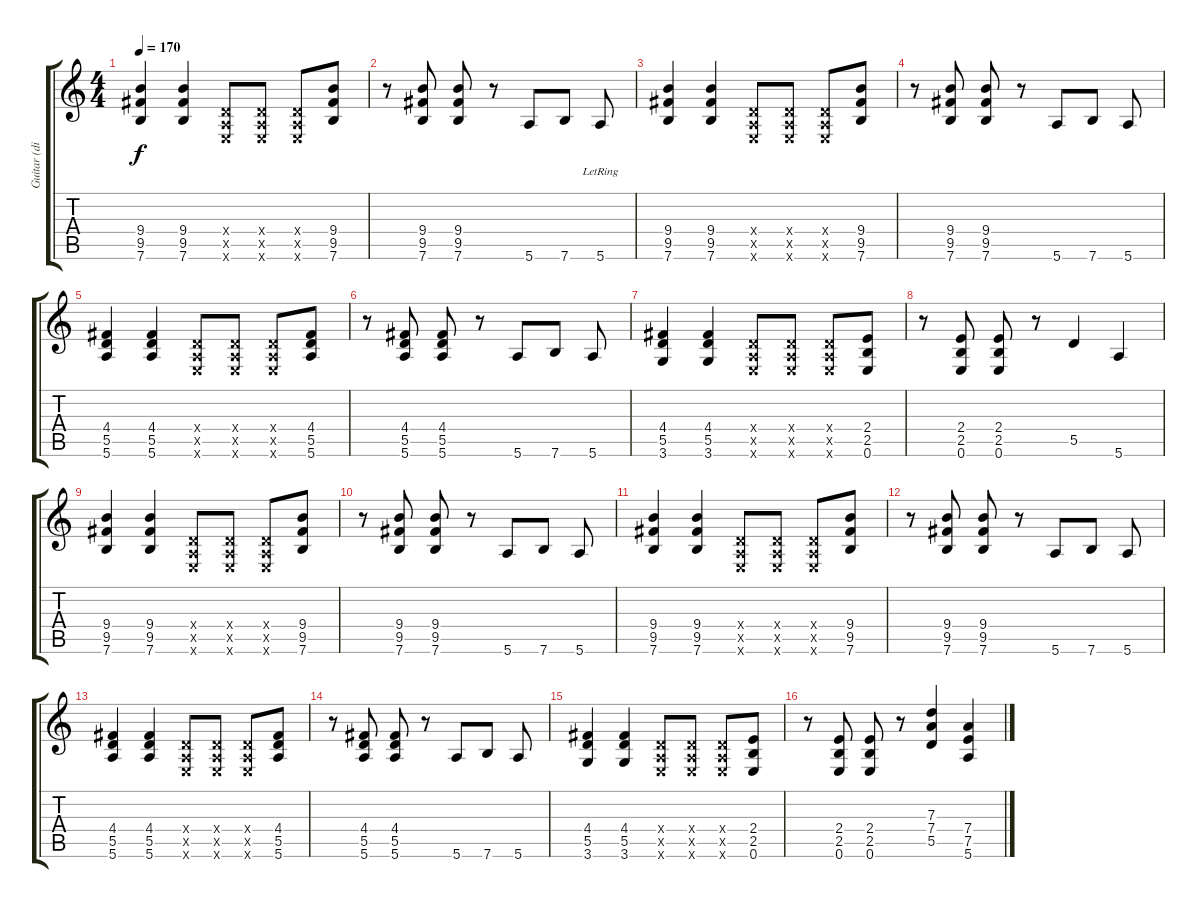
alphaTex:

\track ("Guitar (distorted)" "Guitar (di") {instrument distortionguitar}
\staff {score tabs}
\tuning (E4 B3 G3 D3 A2 E2) {hide}
\ts (4 4)
\tempo 170
\clef g2
\ks c
(9.4 9.5 7.6).4{dy f} (9.4 9.5 7.6).4 (0.4{x} 0.5{x} 0.6{x}).8 (0.4{x} 0.5{x} 0.6{x}).8 (0.4{x} 0.5{x} 0.6{x}).8 (9.4 9.5 7.6).8 |
r.8 (9.4 9.5 7.6).8 (9.4 9.5 7.6).8 r.8 5.6.8 7.6.8 5.6{lr}.8 |
(9.4 9.5 7.6).4 (9.4 9.5 7.6).4 (0.4{x} 0.5{x} 0.6{x}).8 (0.4{x} 0.5{x} 0.6{x}).8 (0.4{x} 0.5{x} 0.6{x}).8 (9.4 9.5 7.6).8 |
r.8 (9.4 9.5 7.6).8 (9.4 9.5 7.6).8 r.8 5.6.8 7.6.8 5.6.8 |
(4.4 5.5 5.6).4 (4.4 5.5 5.6).4 (0.4{x} 0.5{x} 0.6{x}).8 (0.4{x} 0.5{x} 0.6{x}).8 (0.4{x} 0.5{x} 0.6{x}).8 (4.4 5.5 5.6).8 |
r.8 (4.4 5.5 5.6).8 (4.4 5.5 5.6).8 r.8 5.6.8 7.6.8 5.6.8 |
(4.4 5.5 3.6).4 (4.4 5.5 3.6).4 (0.4{x} 0.5{x} 0.6{x}).8 (0.4{x} 0.5{x} 0.6{x}).8 (0.4{x} 0.5{x} 0.6{x}).8 (2.4 2.5 0.6).8 |
r.8 (2.4 2.5 0.6).8 (2.4 2.5 0.6).8 r.8 5.5.4 5.6.4 |
(9.4 9.5 7.6).4 (9.4 9.5 7.6).4 (0.4{x} 0.5{x} 0.6{x}).8 (0.4{x} 0.5{x} 0.6{x}).8 (0.4{x} 0.5{x} 0.6{x}).8 (9.4 9.5 7.6).8 |
r.8 (9.4 9.5 7.6).8 (9.4 9.5 7.6).8 r.8 5.6.8 7.6.8 5.6.8 |
(9.4 9.5 7.6).4 (9.4 9.5 7.6).4 (0.4{x} 0.5{x} 0.6{x}).8 (0.4{x} 0.5{x} 0.6{x}).8 (0.4{x} 0.5{x} 0.6{x}).8 (9.4 9.5 7.6).8 |
r.8 (9.4 9.5 7.6).8 (9.4 9.5 7.6).8 r.8 5.6.8 7.6.8 5.6.8 |
(4.4 5.5 5.6).4 (4.4 5.5 5.6).4 (0.4{x} 0.5{x} 0.6{x}).8 (0.4{x} 0.5{x} 0.6{x}).8 (0.4{x} 0.5{x} 0.6{x}).8 (4.4 5.5 5.6).8 |
r.8 (4.4 5.5 5.6).8 (4.4 5.5 5.6).8 r.8 5.6.8 7.6.8 5.6.8 |
(4.4 5.5 3.6).4 (4.4 5.5 3.6).4 (0.4{x} 0.5{x} 0.6{x}).8 (0.4{x} 0.5{x} 0.6{x}).8 (0.4{x} 0.5{x} 0.6{x}).8 (2.4 2.5 0.6).8 |
r.8 (2.4 2.5 0.6).8 (2.4 2.5 0.6).8 r.8 (7.3 7.4 5.5).4 (7.4 7.5 5.6).4
